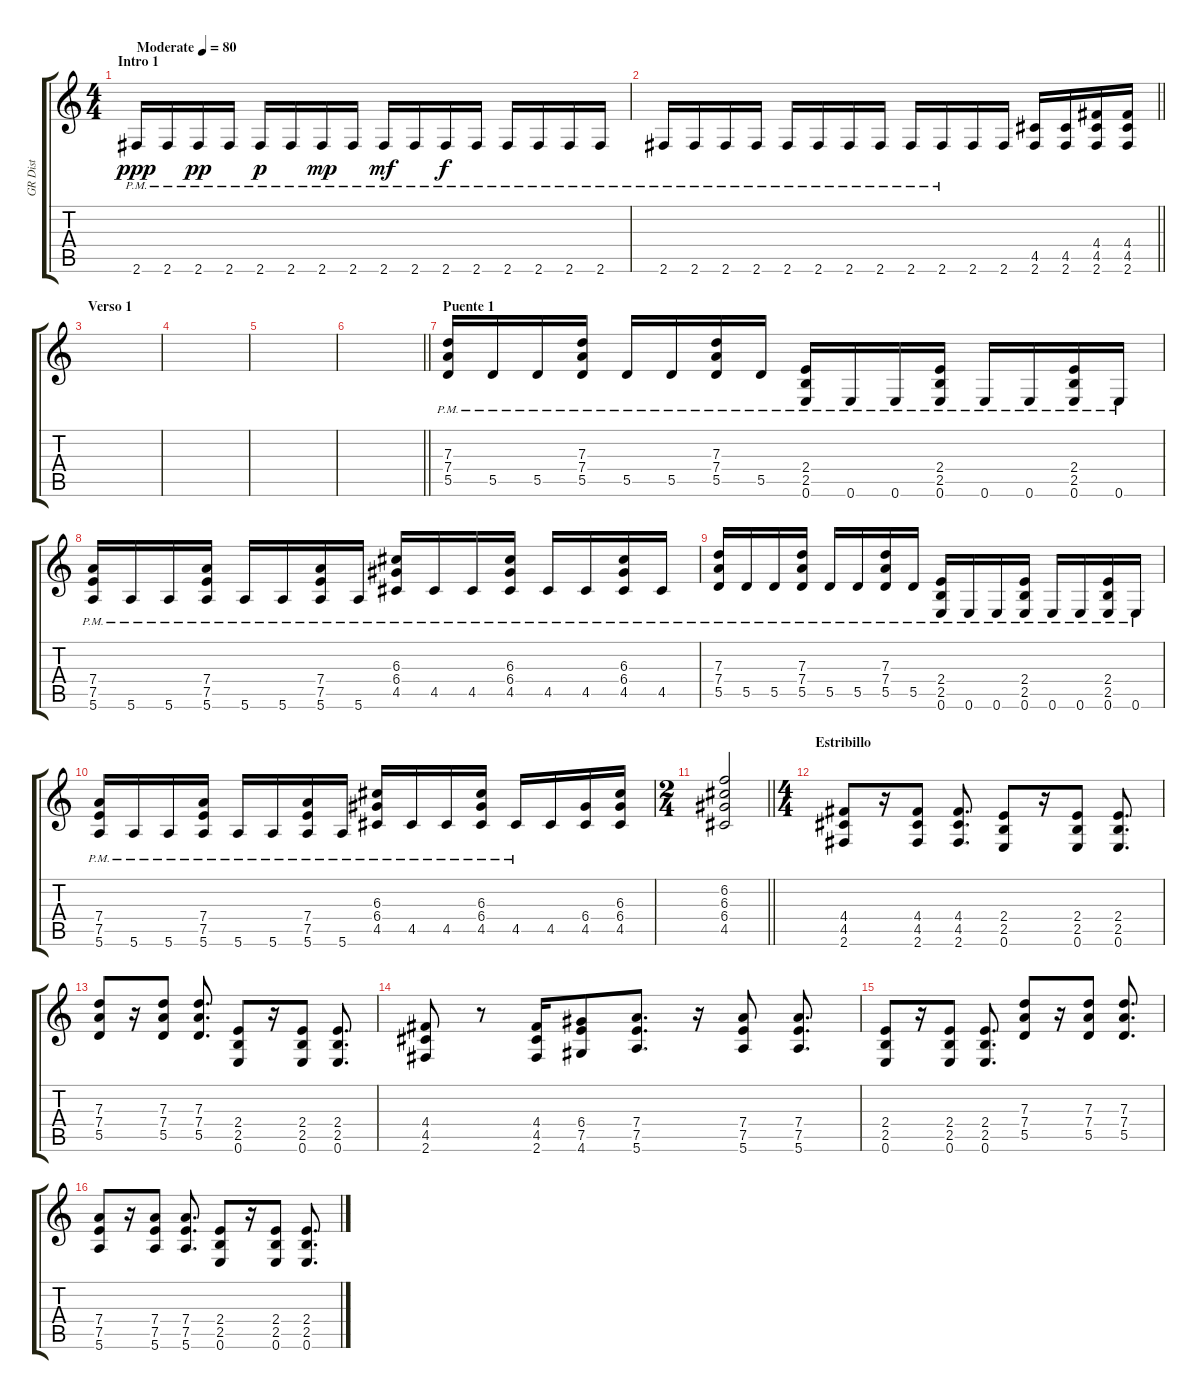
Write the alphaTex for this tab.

\track ("GR Dist" "GR Dist") {instrument overdrivenguitar}
\staff {score tabs}
\tuning (E4 B3 G3 D3 A2 E2) {hide}
\ts (4 4)
\section ("" "Intro 1")
\tempo (80 "Moderate")
\clef g2
\ks c
2.6{pm}.16{dy ppp instrument overdrivenguitar} 2.6{pm}.16 2.6{pm}.16{dy pp} 2.6{pm}.16 2.6{pm}.16{dy p} 2.6{pm}.16 2.6{pm}.16{dy mp} 2.6{pm}.16 2.6{pm}.16{dy mf} 2.6{pm}.16 2.6{pm}.16{dy f} 2.6{pm}.16 2.6{pm}.16 2.6{pm}.16 2.6{pm}.16 2.6{pm}.16 |
\barLineRight lightlight
2.6{pm}.16 2.6{pm}.16 2.6{pm}.16 2.6{pm}.16 2.6{pm}.16 2.6{pm}.16 2.6{pm}.16 2.6{pm}.16 2.6{pm}.16 2.6{pm}.16 2.6.16 2.6.16 (4.5 2.6).16 (4.5 2.6).16 (4.4 4.5 2.6).16 (4.4 4.5 2.6).16 |
\section ("" "Verso 1")
|
|
|
\barLineRight lightlight
|
\section ("" "Puente 1")
(7.3 7.4 5.5{pm}).16 5.5{pm}.16 5.5{pm}.16 (7.3 7.4 5.5{pm}).16 5.5{pm}.16 5.5{pm}.16 (7.3 7.4 5.5{pm}).16 5.5{pm}.16 (2.4 2.5 0.6{pm}).16 0.6{pm}.16 0.6{pm}.16 (2.4 2.5 0.6{pm}).16 0.6{pm}.16 0.6{pm}.16 (2.4 2.5 0.6{pm}).16 0.6{pm}.16 |
(7.4 7.5 5.6{pm}).16 5.6{pm}.16 5.6{pm}.16 (7.4 7.5 5.6{pm}).16 5.6{pm}.16 5.6{pm}.16 (7.4 7.5 5.6{pm}).16 5.6{pm}.16 (6.3 6.4 4.5{pm}).16 4.5{pm}.16 4.5{pm}.16 (6.3 6.4 4.5{pm}).16 4.5{pm}.16 4.5{pm}.16 (6.3 6.4 4.5{pm}).16 4.5{pm}.16 |
(7.3 7.4 5.5{pm}).16 5.5{pm}.16 5.5{pm}.16 (7.3 7.4 5.5{pm}).16 5.5{pm}.16 5.5{pm}.16 (7.3 7.4 5.5{pm}).16 5.5{pm}.16 (2.4 2.5 0.6{pm}).16 0.6{pm}.16 0.6{pm}.16 (2.4 2.5 0.6{pm}).16 0.6{pm}.16 0.6{pm}.16 (2.4 2.5 0.6{pm}).16 0.6{pm}.16 |
(7.4 7.5 5.6{pm}).16 5.6{pm}.16 5.6{pm}.16 (7.4 7.5 5.6{pm}).16 5.6{pm}.16 5.6{pm}.16 (7.4 7.5 5.6{pm}).16 5.6{pm}.16 (6.3 6.4 4.5{pm}).16 4.5{pm}.16 4.5{pm}.16 (6.3 6.4 4.5{pm}).16 4.5{pm}.16 4.5.16 (6.4 4.5).16 (6.3 6.4 4.5).16 |
\ts (2 4)
\barLineRight lightlight
(6.2 6.3 6.4 4.5).2 |
\ts (4 4)
\section ("" "Estribillo")
(4.4 4.5 2.6).8 r.16 (4.4 4.5 2.6).8 (4.4 4.5 2.6).8{d} (2.4 2.5 0.6).8 r.16 (2.4 2.5 0.6).8 (2.4 2.5 0.6).8{d} |
(7.3 7.4 5.5).8 r.16 (7.3 7.4 5.5).8 (7.3 7.4 5.5).8{d} (2.4 2.5 0.6).8 r.16 (2.4 2.5 0.6).8 (2.4 2.5 0.6).8{d} |
(4.4 4.5 2.6).8 r.8 (4.4 4.5 2.6).16 (6.4 7.5 4.6).8 (7.4 7.5 5.6).8{d} r.16 (7.4 7.5 5.6).8 (7.4 7.5 5.6).8{d} |
(2.4 2.5 0.6).8 r.16 (2.4 2.5 0.6).8 (2.4 2.5 0.6).8{d} (7.3 7.4 5.5).8 r.16 (7.3 7.4 5.5).8 (7.3 7.4 5.5).8{d} |
(7.4 7.5 5.6).8 r.16 (7.4 7.5 5.6).8 (7.4 7.5 5.6).8{d} (2.4 2.5 0.6).8 r.16 (2.4 2.5 0.6).8 (2.4 2.5 0.6).8{d}
